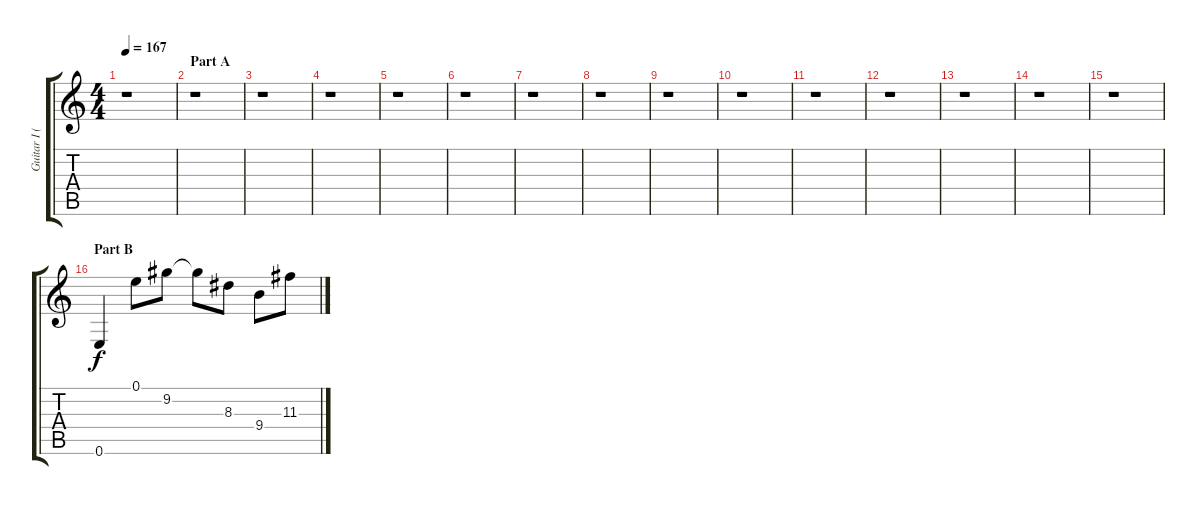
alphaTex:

\track ("Guitar I (Ken)" "Guitar I (") {instrument electricguitarclean}
\staff {score tabs}
\tuning (E4 B3 G3 D3 A2 E2) {hide}
\ts (4 4)
\tempo 167
\clef g2
\ks c
r.1{dy f instrument electricguitarclean} |
\section ("" "Part A")
r.1 |
r.1 |
r.1 |
r.1 |
r.1 |
r.1 |
r.1 |
r.1 |
r.1 |
r.1 |
r.1 |
r.1 |
r.1 |
r.1 |
\section ("" "Part B")
0.6.4 0.1.8 9.2.8 9.2{t}.8 8.3.8 9.4.8 11.3.8
